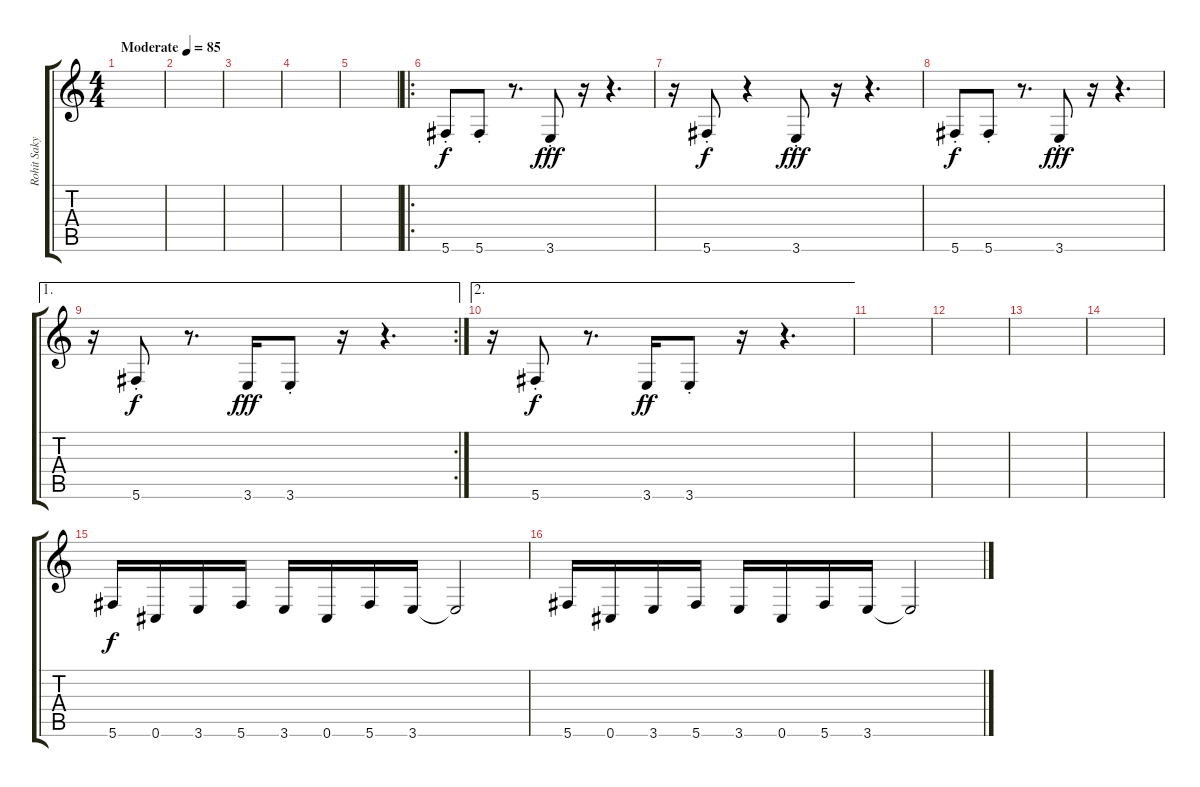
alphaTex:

\track ("Rohit Sakya - Rythms" "Rohit Saky") {instrument distortionguitar}
\staff {score tabs}
\tuning (Db4 Ab3 E3 B2 Gb2 Db2) {hide}
\ts (4 4)
\tempo (85 "Moderate")
\clef g2
\ks c
|
|
|
|
|
\ro
5.6{st}.8 5.6{st}.8 r.8{d} 3.6{st}.8{dy fff} r.16 r.4{d} |
r.16 5.6{st}.8{dy f} r.4 3.6{st}.8{dy fff} r.16 r.4{d} |
5.6{st}.8{dy f} 5.6{st}.8 r.8{d} 3.6{st}.8{dy fff} r.16 r.4{d} |
\ae 1
\rc 2
r.16 5.6{st}.8{dy f} r.8{d} 3.6.16{dy fff} 3.6{st}.8 r.16 r.4{d} |
\ae 2
r.16 5.6{st}.8{dy f} r.8{d} 3.6.16{dy ff} 3.6{st}.8 r.16 r.4{d} |
|
|
|
|
5.6.16{dy f balance 12} 0.6.16 3.6.16 5.6.16 3.6.16 0.6.16 5.6.16 3.6.16 3.6{t}.2 |
5.6.16 0.6.16 3.6.16 5.6.16 3.6.16 0.6.16 5.6.16 3.6.16 3.6{t}.2
